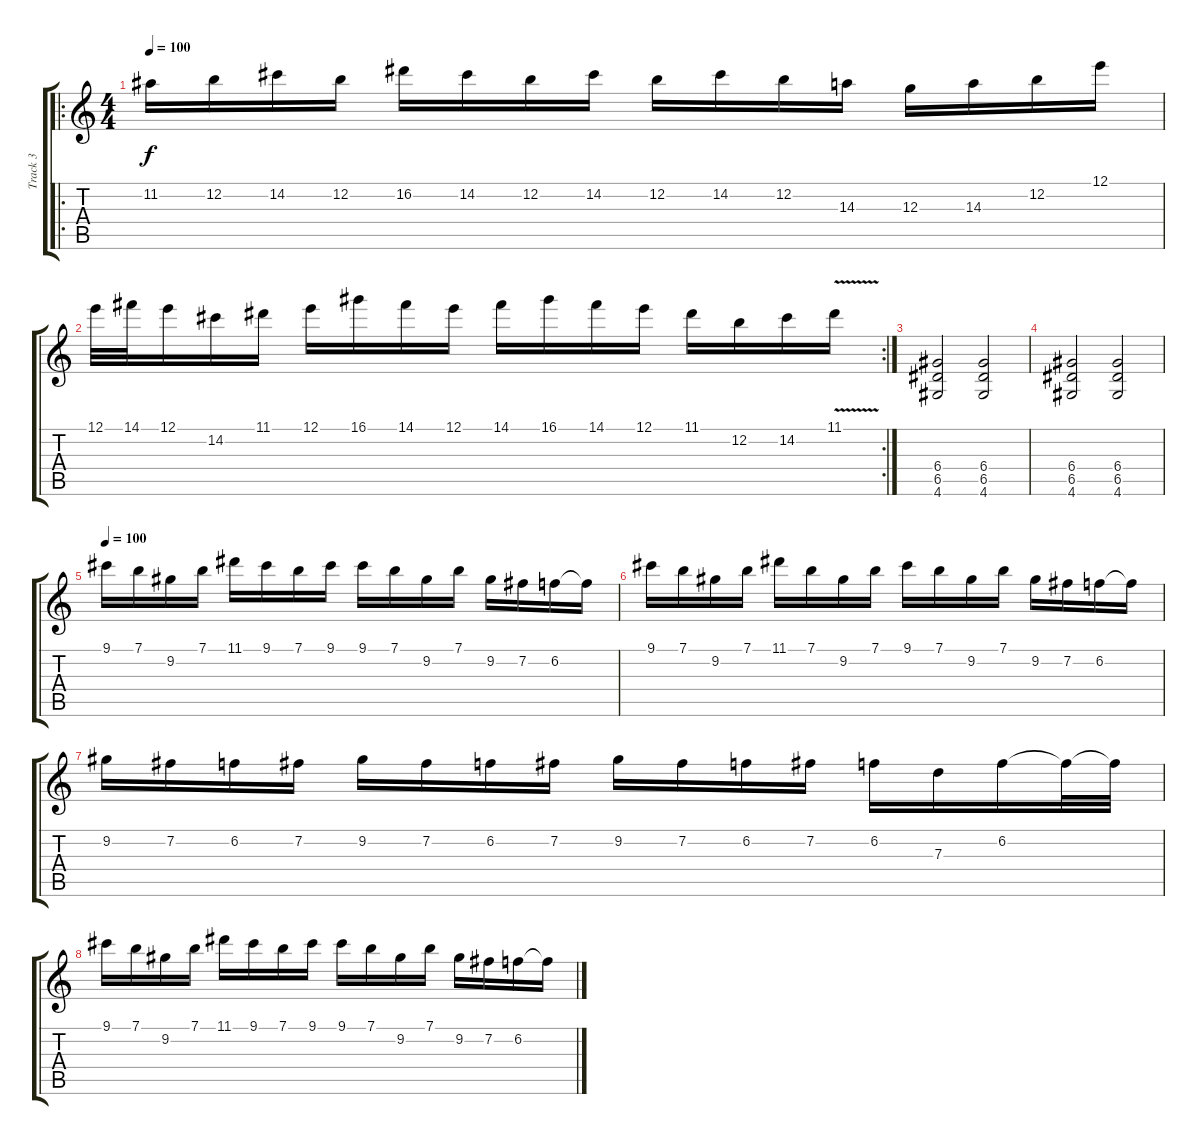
\track ("Track 3" "Track 3") {instrument distortionguitar}
\staff {score tabs}
\tuning (E4 B3 G3 D3 A2 E2) {hide}
\ro
\ts (4 4)
\tempo 100
\clef g2
\ks c
11.2.16{dy f} 12.2.16 14.2.16 12.2.16 16.2.16 14.2.16 12.2.16 14.2.16 12.2.16 14.2.16 12.2.16 14.3.16 12.3.16 14.3.16 12.2.16 12.1.16 |
\rc 2
12.1.32 14.1.32 12.1.16 14.2.16 11.1.16 12.1.16 16.1.16 14.1.16 12.1.16 14.1.16 16.1.16 14.1.16 12.1.16 11.1.16 12.2.16 14.2.16 11.1{v}.16 |
(6.4 6.5 4.6).2 (6.4 6.5 4.6).2 |
(6.4 6.5 4.6).2 (6.4 6.5 4.6).2 |
\tempo 100
9.1.16{volume 10} 7.1.16 9.2.16 7.1.16 11.1.16 9.1.16 7.1.16 9.1.16 9.1.16 7.1.16 9.2.16 7.1.16 9.2.16 7.2.16 6.2.16 6.2{t}.16 |
9.1.16 7.1.16 9.2.16 7.1.16 11.1.16 7.1.16 9.2.16 7.1.16 9.1.16 7.1.16 9.2.16 7.1.16 9.2.16 7.2.16 6.2.16 6.2{t}.16 |
9.2.16 7.2.16 6.2.16 7.2.16 9.2.16 7.2.16 6.2.16 7.2.16 9.2.16 7.2.16 6.2.16 7.2.16 6.2.16 7.3.16 6.2.16 6.2{t}.32 6.2{t}.32 |
9.1.16 7.1.16 9.2.16 7.1.16 11.1.16 9.1.16 7.1.16 9.1.16 9.1.16 7.1.16 9.2.16 7.1.16 9.2.16 7.2.16 6.2.16 6.2{t}.16
